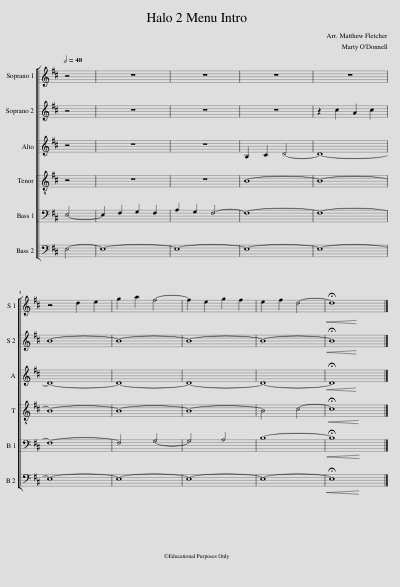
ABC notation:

X:1
%%score [ 1 2 3 [ 4 5 ] 6 ]
L:1/8
Q:1/2=48
M:none
I:linebreak $
K:D
V:1 treble
V:2 treble
V:3 treble
V:4 treble-8
V:5 bass
V:6 bass
V:1
 z4 | z8 | z8 | z8 | z8 |$ %5
 z4 d2 e2 | g2 a2 f4- | f2 e2 g2 f2 | e2 f2[Q:1/2=40] d4- |!<(! !fermata!d8!<)! |] %10
V:2
 z4 | z8 | z8 | z8 | z2 c2 A2 c2 |$ %5
 B8- | B8- | B8- | B8- |!<(! !fermata!B8!<)! |] %10
V:3
 z4 | z8 | z8 | B,2 C2 D4- | D8- |$ %5
 D8- | D8- | D8- | D8- |!<(! !fermata!D8!<)! |] %10
V:4
 z4 | z8 | z8 | B8- | B8- |$ %5
 B8- | B8- | B8- | B4 c4- |!<(! !fermata!c8!<)! |] %10
V:5
 E,4- | E,2 F,2 G,2 F,2 | A,2 G,2 F,4- | F,8- | F,8- |$ %5
 F,8- | F,4 G,4- | G,4 A,4 | B,8- |!<(! !fermata!B,8!<)! |] %10
V:6
 E,4- | E,8- | E,8- | E,8- | E,8- |$ %5
 E,8- | E,8- | E,8- | E,8- |!<(! !fermata!E,8!<)! |] %10
